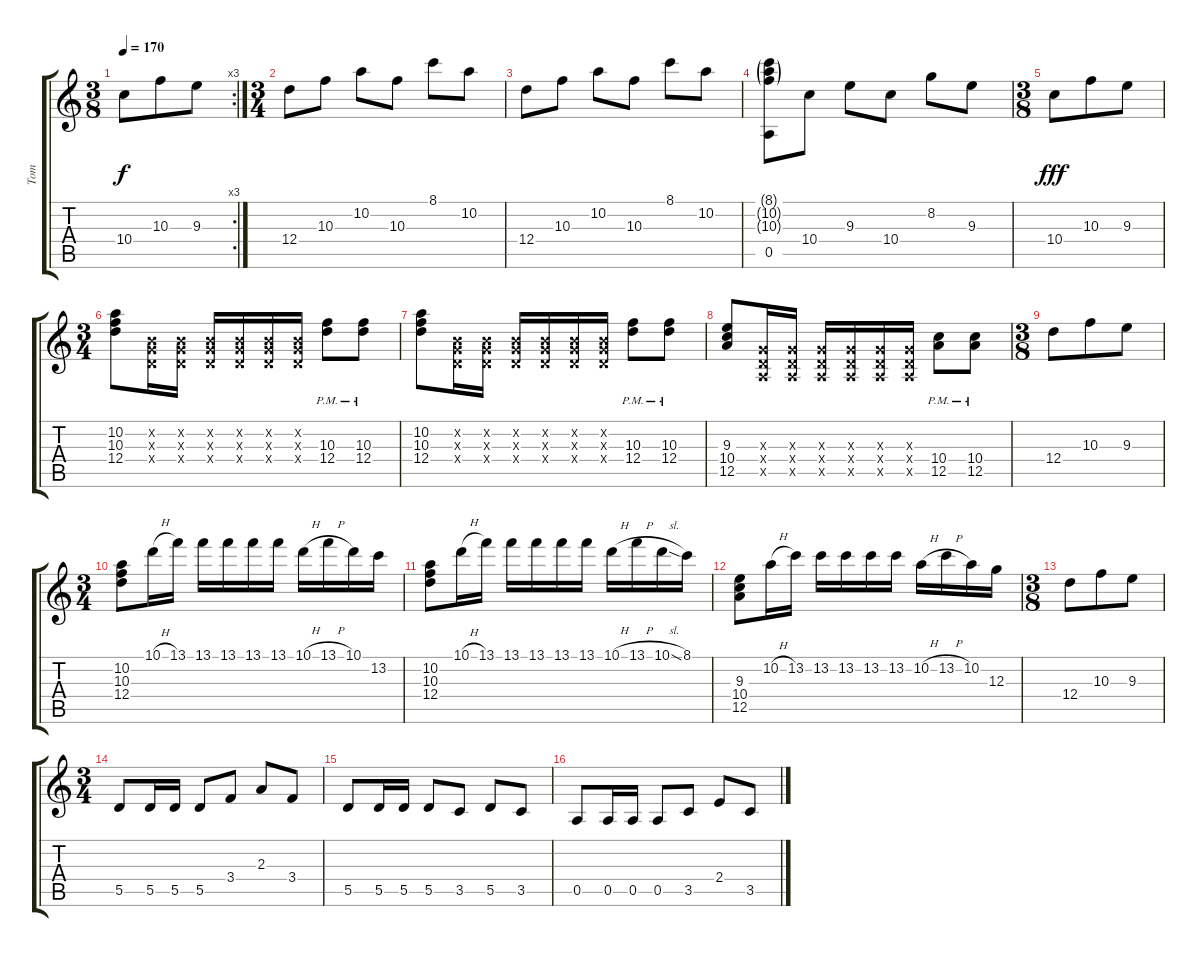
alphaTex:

\track ("Tom" "Tom") {instrument electricguitarjazz}
\staff {score tabs}
\tuning (E4 B3 G3 D3 A2 E2) {hide}
\rc 3
\ts (3 8)
\tempo 170
\clef g2
\ks c
10.4.8{dy f} 10.3.8 9.3.8 |
\ts (3 4)
12.4.8 10.3.8 10.2.8 10.3.8 8.1.8 10.2.8 |
12.4.8 10.3.8 10.2.8 10.3.8 8.1.8 10.2.8 |
(8.1{g} 10.2{g} 10.3{g} 0.5).8 10.4.8 9.3.8 10.4.8 8.2.8 9.3.8 |
\ts (3 8)
10.4.8{dy fff instrument distortionguitar} 10.3.8 9.3.8 |
\ts (3 4)
(10.2 10.3 12.4).8 (0.2{x} 0.3{x} 0.4{x}).16 (0.2{x} 0.3{x} 0.4{x}).16 (0.2{x} 0.3{x} 0.4{x}).16 (0.2{x} 0.3{x} 0.4{x}).16 (0.2{x} 0.3{x} 0.4{x}).16 (0.2{x} 0.3{x} 0.4{x}).16 (10.3{pm} 12.4{pm}).8 (10.3{pm} 12.4{pm}).8 |
(10.2 10.3 12.4).8 (0.2{x} 0.3{x} 0.4{x}).16 (0.2{x} 0.3{x} 0.4{x}).16 (0.2{x} 0.3{x} 0.4{x}).16 (0.2{x} 0.3{x} 0.4{x}).16 (0.2{x} 0.3{x} 0.4{x}).16 (0.2{x} 0.3{x} 0.4{x}).16 (10.3{pm} 12.4{pm}).8 (10.3{pm} 12.4{pm}).8 |
(9.3 10.4 12.5).8 (0.3{x} 0.4{x} 0.5{x}).16 (0.3{x} 0.4{x} 0.5{x}).16 (0.3{x} 0.4{x} 0.5{x}).16 (0.3{x} 0.4{x} 0.5{x}).16 (0.3{x} 0.4{x} 0.5{x}).16 (0.3{x} 0.4{x} 0.5{x}).16 (10.4{pm} 12.5{pm}).8 (10.4{pm} 12.5{pm}).8 |
\ts (3 8)
12.4.8 10.3.8 9.3.8 |
\ts (3 4)
(10.2 10.3 12.4).8 10.1{h}.16 13.1.16 13.1.16 13.1.16 13.1.16 13.1.16 10.1{h}.16 13.1{h}.16 10.1.16 13.2.16 |
(10.2 10.3 12.4).8 10.1{h}.16 13.1.16 13.1.16 13.1.16 13.1.16 13.1.16 10.1{h}.16 13.1{h}.16 10.1{sl}.16 8.1.16 |
(9.3 10.4 12.5).8 10.2{h}.16 13.2.16 13.2.16 13.2.16 13.2.16 13.2.16 10.2{h}.16 13.2{h}.16 10.2.16 12.3.16 |
\ts (3 8)
12.4.8 10.3.8 9.3.8 |
\ts (3 4)
5.5.8 5.5.16 5.5.16 5.5.8 3.4.8 2.3.8 3.4.8 |
5.5.8 5.5.16 5.5.16 5.5.8 3.5.8 5.5.8 3.5.8 |
0.5.8 0.5.16 0.5.16 0.5.8 3.5.8 2.4.8 3.5.8
